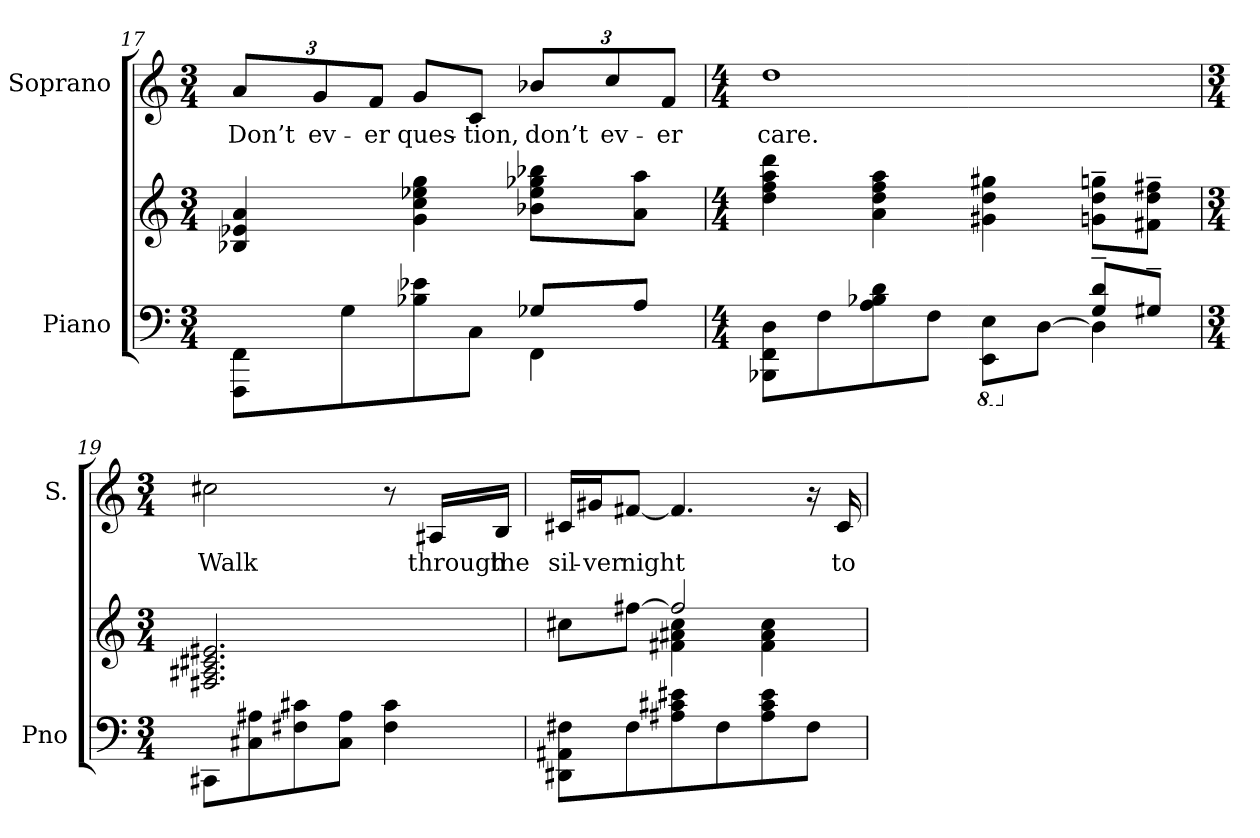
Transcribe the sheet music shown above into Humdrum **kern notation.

**kern	**kern	**kern	**text
*part2	*part2	*part1	*part1
*staff3	*staff2	*staff1	*staff1
*I"Piano	*	*I"Soprano	*
*I'Pno	*	*I'S.	*
*clefF4	*clefG2	*clefG2	*
*k[]	*k[]	*k[]	*
*C:	*C:	*C:	*
*M3/4	*M3/4	*M3/4	*
=17	=17	=17	=17
*^	*	*	*
!	!	!	!	!LO:LY:b
8FF\ 8FFF\L	2ryy	4a/ 4e-X/ 4B-X/	12a/L	Don’t
!	!	!	!	!LO:LY:b
.	.	.	12g/	ev-
8G\	.	.	.	.
!	!	!	!	!LO:LY:b
.	.	.	12f/J	-er
!	!	!	!	!LO:LY:b
8e-X\ 8B-X\	.	4gg\ 4ee-X\ 4cc\ 4g\	8g/L	ques-
!	!	!	!	!LO:LY:b
8C\J	.	.	8c/J	-tion,
!	!	!	!	!LO:LY:b
8G-X/L	4FF\	8bb-X\ 8gg-X\ 8ee-\ 8b-X\L	12b-X/L	don’t
!	!	!	!	!LO:LY:b
.	.	.	12cc/	ev-
8A/J	.	8aa\ 8a\J	.	.
!	!	!	!	!LO:LY:b
.	.	.	12f/J	-er
!!LO:LB:g=z
=18	=18	=18	=18	=18
*M4/4	*	*M4/4	*M4/4	*
!	!	!	!	!LO:LY:b
8D\ 8FF\ 8BBB-X\L	2.ryy	4ddd\ 4aa\ 4ff\ 4dd\	1dd	care.
8F\	.	.	.	.
8d\ 8B-X\ 8A\	.	4aa\ 4ff\ 4dd\ 4a\	.	.
8F\J	.	.	.	.
*8ba	*	*	*	*
8EE\ 8EEE\L	.	4gg#X\ 4dd\ 4g#X\	.	.
*X8ba	*	*	*	*
[<8D\J	.	.	.	.
8d/~> 8G/~>L	4D\]	8ggn\~> 8dd\~> 8gn\~>L	.	.
8G#X~>/J	.	8ff#X\~> 8dd\~> 8f#X\~>J	.	.
*v	*v	*	*	*
=19	=19	=19	=19
*M3/4	*M3/4	*M3/4	*
!	!	!	!LO:LY:b
8CC#X\L	2.e#X/ 2.c#X/ 2.A#X/ 2.F#X/	2cc#X\	Walk
8A#X\ 8C#X\	.	.	.
8c#X\ 8F#X\	.	.	.
8A#\ 8C#\J	.	.	.
4c#\ 4F#\	.	8r	.
!	!	!	!LO:LY:b
.	.	16A#X/LL	through
!	!	!	!LO:LY:b
.	.	16B/JJ	the
=20	=20	=20	=20
*	*^	*	*
!	!	!	!	!LO:LY:b
8F#X\ 8AA#X\ 8DD#X\L	8cc#X\L	4ryy	16c#X/LL	sil-
!	!	!	!	!LO:LY:b
.	.	.	16g#X/J	-ver
!	!	!	!	!LO:LY:b
8F#\	[>8ff#X\J	.	[<8f#X/J	night
8e#X\ 8c#X\ 8A#X\	2ff#/]	4cc#\ 4a#X\ 4f#X\	4.f#/]	.
8F#\	.	.	.	.
8e#\ 8c#\ 8A#\	.	4cc#\ 4a#\ 4f#\	.	.
8F#\J	.	.	16r	.
!	!	!	!	!LO:LY:b
.	.	.	16c#/	to-
*	*v	*v	*	*
=	=	=	=
*-	*-	*-	*-
